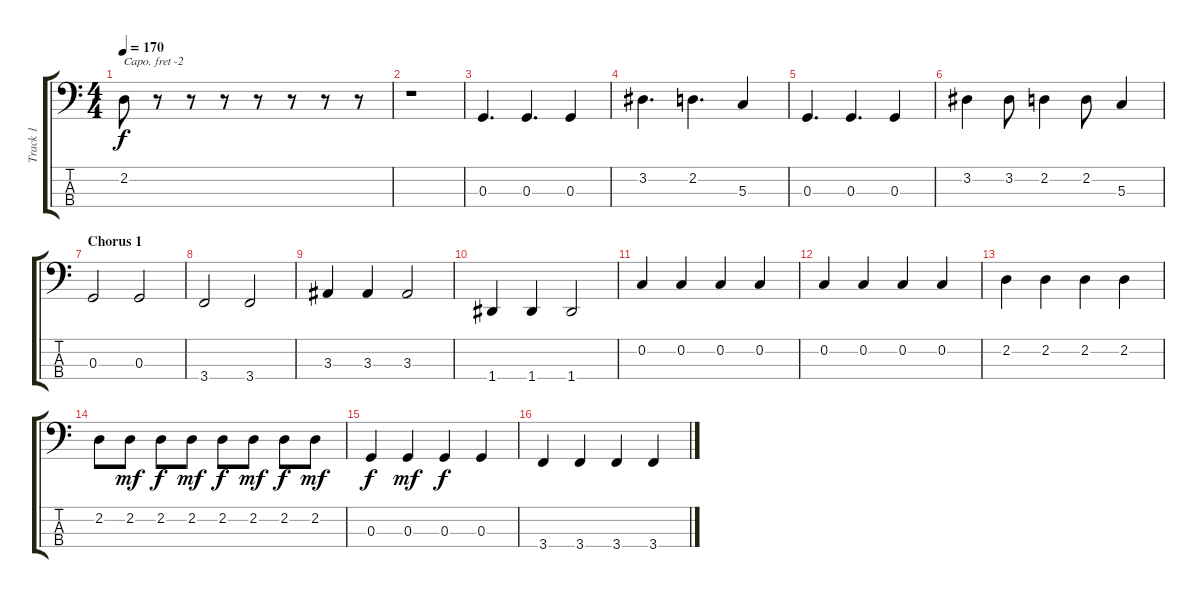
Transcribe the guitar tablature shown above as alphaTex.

\track ("Track 1" "Track 1") {instrument electricbasspick}
\staff {score tabs}
\capo -2
\tuning (G2 D2 A1 E1) {hide}
\ts (4 4)
\tempo 170
\clef f4
\ks c
2.2.8{dy f} r.8 r.8 r.8 r.8 r.8 r.8 r.8 |
r.1 |
0.3.4{d} 0.3.4{d} 0.3.4 |
3.2.4{d} 2.2.4{d} 5.3.4 |
0.3.4{d} 0.3.4{d} 0.3.4 |
3.2.4 3.2.8 2.2.4 2.2.8 5.3.4 |
\section ("" "Chorus 1")
0.3.2 0.3.2 |
3.4.2 3.4.2 |
3.3.4 3.3.4 3.3.2 |
1.4.4 1.4.4 1.4.2 |
0.2.4 0.2.4 0.2.4 0.2.4 |
0.2.4 0.2.4 0.2.4 0.2.4 |
2.2.4 2.2.4 2.2.4 2.2.4 |
2.2.8 2.2.8{dy mf} 2.2.8{dy f} 2.2.8{dy mf} 2.2.8{dy f} 2.2.8{dy mf} 2.2.8{dy f} 2.2.8{dy mf} |
0.3.4{dy f} 0.3.4{dy mf} 0.3.4{dy f} 0.3.4 |
3.4.4 3.4.4 3.4.4 3.4.4
